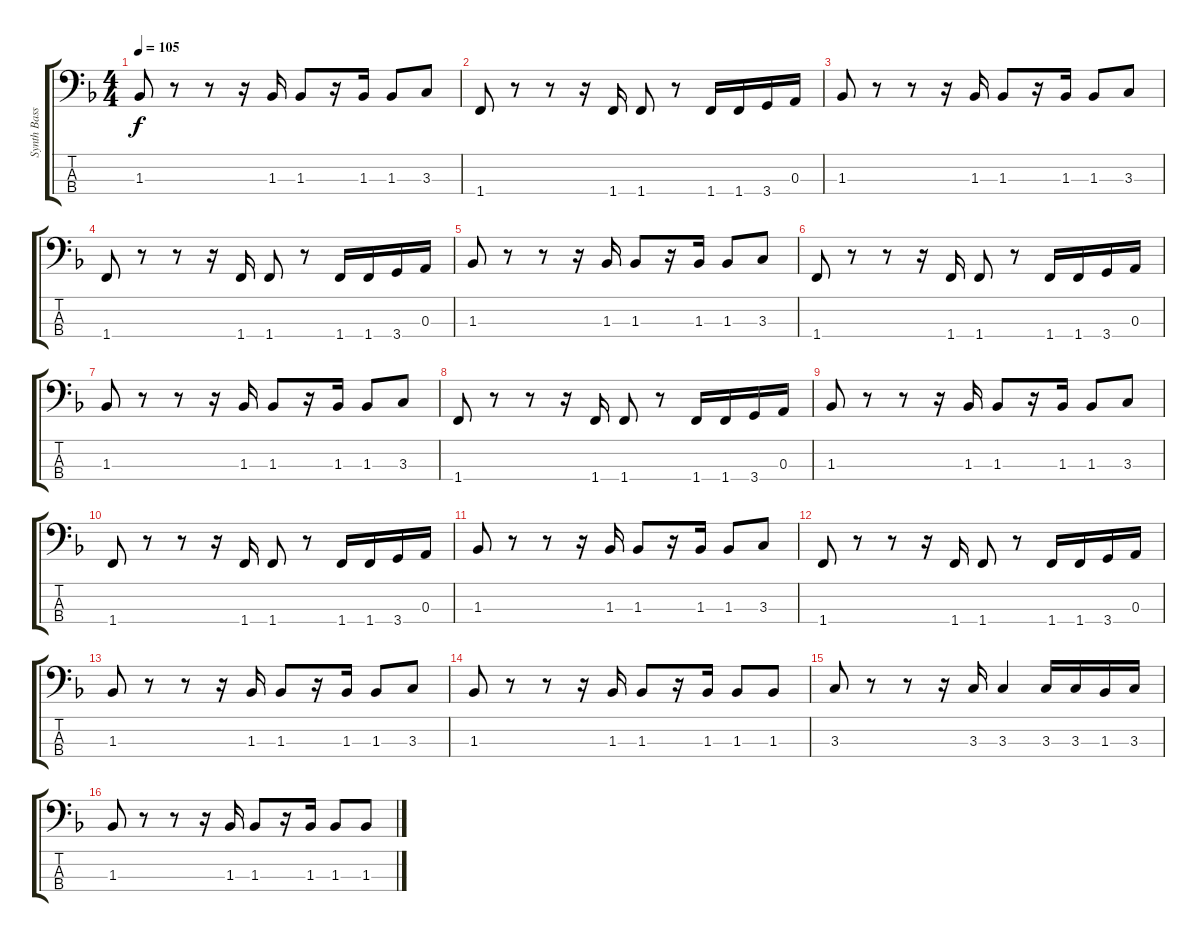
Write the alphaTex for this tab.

\track ("Synth Bass 1" "Synth Bass") {instrument synthbass1}
\staff {score tabs}
\tuning (G2 D2 A1 E1) {hide}
\ts (4 4)
\tempo 105
\clef f4
\ks f
1.3.8{dy f} r.8 r.8 r.16 1.3.16 1.3.8 r.16 1.3.16 1.3.8 3.3.8 |
1.4.8 r.8 r.8 r.16 1.4.16 1.4.8 r.8 1.4.16 1.4.16 3.4.16 0.3.16 |
1.3.8 r.8 r.8 r.16 1.3.16 1.3.8 r.16 1.3.16 1.3.8 3.3.8 |
1.4.8 r.8 r.8 r.16 1.4.16 1.4.8 r.8 1.4.16 1.4.16 3.4.16 0.3.16 |
1.3.8 r.8 r.8 r.16 1.3.16 1.3.8 r.16 1.3.16 1.3.8 3.3.8 |
1.4.8 r.8 r.8 r.16 1.4.16 1.4.8 r.8 1.4.16 1.4.16 3.4.16 0.3.16 |
1.3.8 r.8 r.8 r.16 1.3.16 1.3.8 r.16 1.3.16 1.3.8 3.3.8 |
1.4.8 r.8 r.8 r.16 1.4.16 1.4.8 r.8 1.4.16 1.4.16 3.4.16 0.3.16 |
1.3.8 r.8 r.8 r.16 1.3.16 1.3.8 r.16 1.3.16 1.3.8 3.3.8 |
1.4.8 r.8 r.8 r.16 1.4.16 1.4.8 r.8 1.4.16 1.4.16 3.4.16 0.3.16 |
1.3.8 r.8 r.8 r.16 1.3.16 1.3.8 r.16 1.3.16 1.3.8 3.3.8 |
1.4.8 r.8 r.8 r.16 1.4.16 1.4.8 r.8 1.4.16 1.4.16 3.4.16 0.3.16 |
1.3.8 r.8 r.8 r.16 1.3.16 1.3.8 r.16 1.3.16 1.3.8 3.3.8 |
1.3.8 r.8 r.8 r.16 1.3.16 1.3.8 r.16 1.3.16 1.3.8 1.3.8 |
3.3.8 r.8 r.8 r.16 3.3.16 3.3.4 3.3.16 3.3.16 1.3.16 3.3.16 |
1.3.8 r.8 r.8 r.16 1.3.16 1.3.8 r.16 1.3.16 1.3.8 1.3.8
